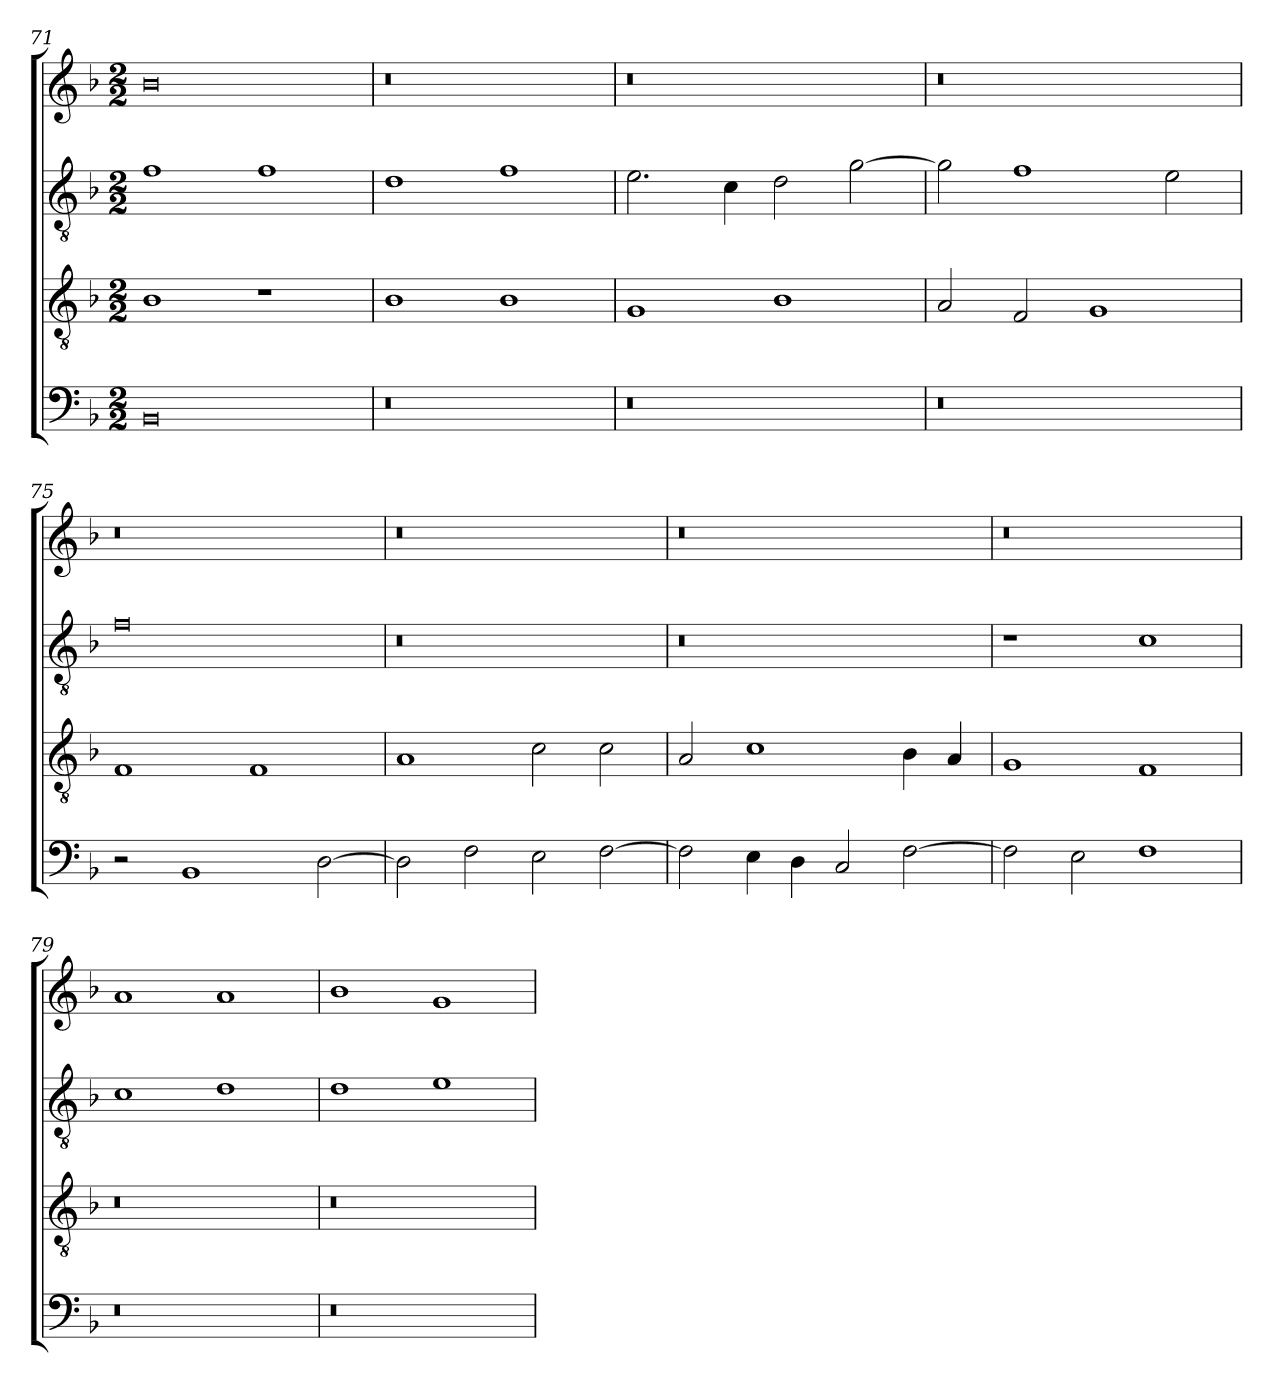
**kern	**kern	**kern	**kern
*part4	*part3	*part2	*part1
*staff4	*staff3	*staff2	*staff1
*clefF4	*clefGv2	*clefGv2	*clefG2
*k[b-]	*k[b-]	*k[b-]	*k[b-]
*M2/2	*M2/2	*M2/2	*M2/2
=71	=71	=71	=71
0BB-	1B-	1f	0b-
.	1r	1f	.
=72	=72	=72	=72
0r	1B-	1d	0r
.	1B-	1f	.
=73	=73	=73	=73
0r	1G	2.e\	0r
.	.	4c\	.
.	1B-	2d\	.
.	.	[2g\	.
=74	=74	=74	=74
0r	2A/	2g\]	0r
.	2F/	1f	.
.	1G	.	.
.	.	2e\	.
=75	=75	=75	=75
2r	1F	0f	0r
1BB-	.	.	.
.	1F	.	.
[2D\	.	.	.
=76	=76	=76	=76
2D\]	1A	0r	0r
2F\	.	.	.
2E\	2c\	.	.
[2F\	2c\	.	.
=77	=77	=77	=77
2F\]	2A/	0r	0r
4E\	1c	.	.
4D\	.	.	.
2C/	.	.	.
[2F\	4B-\	.	.
.	4A/	.	.
=78	=78	=78	=78
2F\]	1G	1r	0r
2E\	.	.	.
1F	1F	1c	.
=79	=79	=79	=79
0r	0r	1c	1a
.	.	1d	1a
=80	=80	=80	=80
0r	0r	1d	1b-
.	.	1e	1g
=	=	=	=
*-	*-	*-	*-
